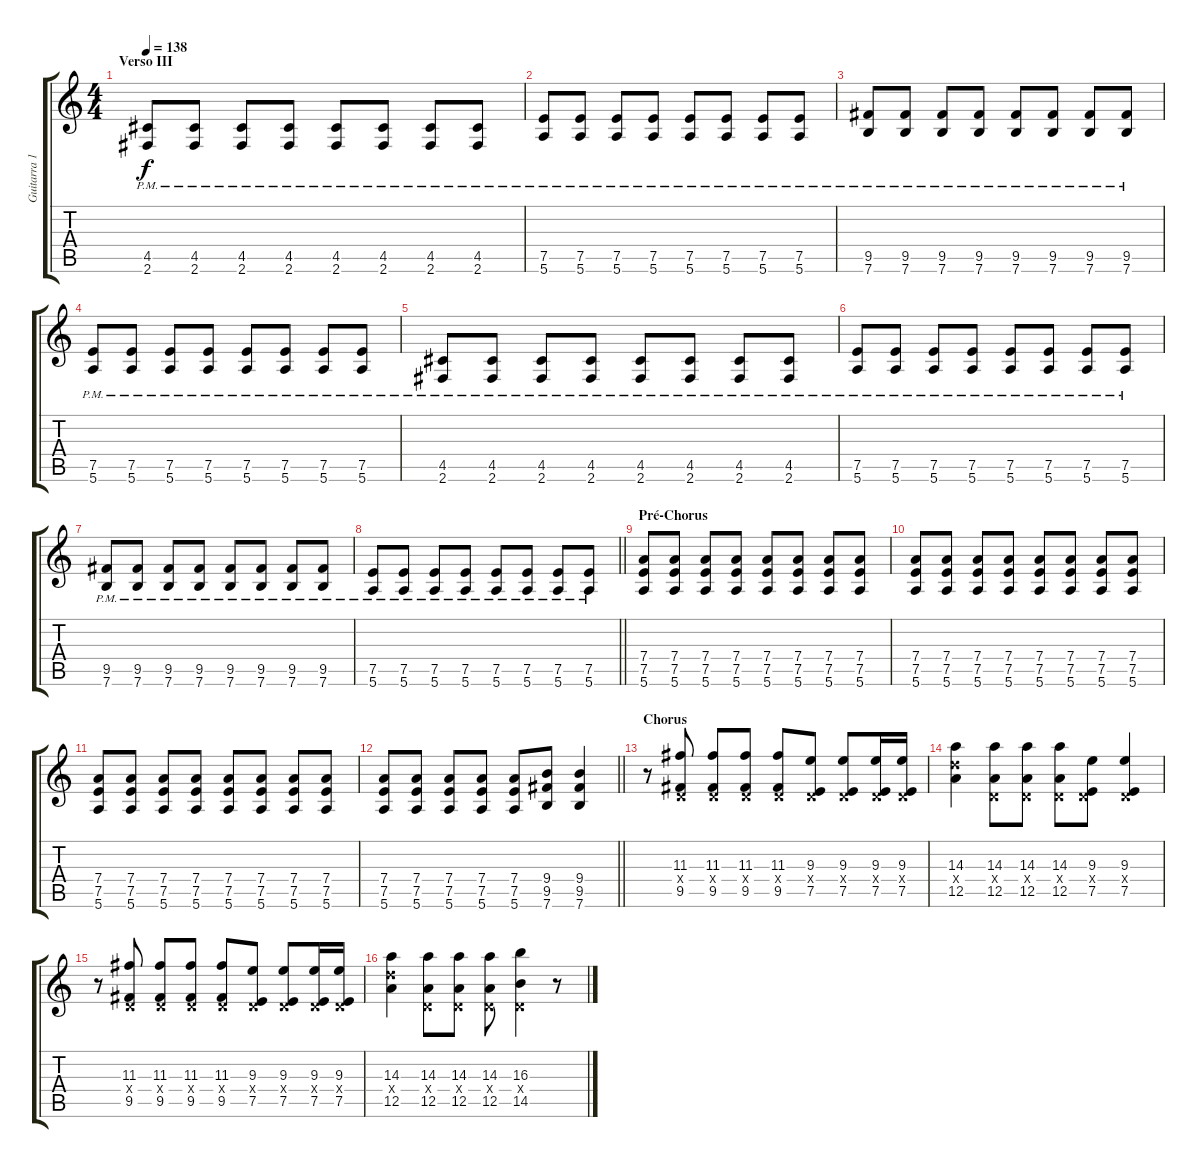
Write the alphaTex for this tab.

\track ("Guitarra 1 - Mathias" "Guitarra 1") {instrument overdrivenguitar}
\staff {score tabs}
\tuning (E4 B3 G3 D3 A2 E2) {hide}
\ts (4 4)
\section ("" "Verso III")
\tempo 138
\clef g2
\ks c
(4.5{pm} 2.6{pm}).8{dy f} (4.5{pm} 2.6{pm}).8 (4.5{pm} 2.6{pm}).8 (4.5{pm} 2.6{pm}).8 (4.5{pm} 2.6{pm}).8 (4.5{pm} 2.6{pm}).8 (4.5{pm} 2.6{pm}).8 (4.5{pm} 2.6{pm}).8 |
(7.5{pm} 5.6{pm}).8 (7.5{pm} 5.6{pm}).8 (7.5{pm} 5.6{pm}).8 (7.5{pm} 5.6{pm}).8 (7.5{pm} 5.6{pm}).8 (7.5{pm} 5.6{pm}).8 (7.5{pm} 5.6{pm}).8 (7.5{pm} 5.6{pm}).8 |
(9.5{pm} 7.6{pm}).8 (9.5{pm} 7.6{pm}).8 (9.5{pm} 7.6{pm}).8 (9.5{pm} 7.6{pm}).8 (9.5{pm} 7.6{pm}).8 (9.5{pm} 7.6{pm}).8 (9.5{pm} 7.6{pm}).8 (9.5{pm} 7.6{pm}).8 |
(7.5{pm} 5.6{pm}).8 (7.5{pm} 5.6{pm}).8 (7.5{pm} 5.6{pm}).8 (7.5{pm} 5.6{pm}).8 (7.5{pm} 5.6{pm}).8 (7.5{pm} 5.6{pm}).8 (7.5{pm} 5.6{pm}).8 (7.5{pm} 5.6{pm}).8 |
(4.5{pm} 2.6{pm}).8 (4.5{pm} 2.6{pm}).8 (4.5{pm} 2.6{pm}).8 (4.5{pm} 2.6{pm}).8 (4.5{pm} 2.6{pm}).8 (4.5{pm} 2.6{pm}).8 (4.5{pm} 2.6{pm}).8 (4.5{pm} 2.6{pm}).8 |
(7.5{pm} 5.6{pm}).8 (7.5{pm} 5.6{pm}).8 (7.5{pm} 5.6{pm}).8 (7.5{pm} 5.6{pm}).8 (7.5{pm} 5.6{pm}).8 (7.5{pm} 5.6{pm}).8 (7.5{pm} 5.6{pm}).8 (7.5{pm} 5.6{pm}).8 |
(9.5{pm} 7.6{pm}).8 (9.5{pm} 7.6{pm}).8 (9.5{pm} 7.6{pm}).8 (9.5{pm} 7.6{pm}).8 (9.5{pm} 7.6{pm}).8 (9.5{pm} 7.6{pm}).8 (9.5{pm} 7.6{pm}).8 (9.5{pm} 7.6{pm}).8 |
\barLineRight lightlight
(7.5{pm} 5.6{pm}).8 (7.5{pm} 5.6{pm}).8 (7.5{pm} 5.6{pm}).8 (7.5{pm} 5.6{pm}).8 (7.5{pm} 5.6{pm}).8 (7.5{pm} 5.6{pm}).8 (7.5{pm} 5.6{pm}).8 (7.5{pm} 5.6{pm}).8 |
\section ("" "Pré-Chorus")
(7.4 7.5 5.6).8 (7.4 7.5 5.6).8 (7.4 7.5 5.6).8 (7.4 7.5 5.6).8 (7.4 7.5 5.6).8 (7.4 7.5 5.6).8 (7.4 7.5 5.6).8 (7.4 7.5 5.6).8 |
(7.4 7.5 5.6).8 (7.4 7.5 5.6).8 (7.4 7.5 5.6).8 (7.4 7.5 5.6).8 (7.4 7.5 5.6).8 (7.4 7.5 5.6).8 (7.4 7.5 5.6).8 (7.4 7.5 5.6).8 |
(7.4 7.5 5.6).8 (7.4 7.5 5.6).8 (7.4 7.5 5.6).8 (7.4 7.5 5.6).8 (7.4 7.5 5.6).8 (7.4 7.5 5.6).8 (7.4 7.5 5.6).8 (7.4 7.5 5.6).8 |
\barLineRight lightlight
(7.4 7.5 5.6).8 (7.4 7.5 5.6).8 (7.4 7.5 5.6).8 (7.4 7.5 5.6).8 (7.4 7.5 5.6).8 (9.4 9.5 7.6).8 (9.4 9.5 7.6).4 |
\section ("" "Chorus")
r.8 (11.3 0.4{x} 9.5).8 (11.3 0.4{x} 9.5).8 (11.3 0.4{x} 9.5).8 (11.3 0.4{x} 9.5).8 (9.3 0.4{x} 7.5).8 (9.3 0.4{x} 7.5).8 (9.3 0.4{x} 7.5).16 (9.3 0.4{x} 7.5).16 |
(14.3 12.4{x} 12.5).4 (14.3 0.4{x} 12.5).8 (14.3 0.4{x} 12.5).8 (14.3 0.4{x} 12.5).8 (9.3 0.4{x} 7.5).8 (9.3 0.4{x} 7.5).4 |
r.8 (11.3 0.4{x} 9.5).8 (11.3 0.4{x} 9.5).8 (11.3 0.4{x} 9.5).8 (11.3 0.4{x} 9.5).8 (9.3 0.4{x} 7.5).8 (9.3 0.4{x} 7.5).8 (9.3 0.4{x} 7.5).16 (9.3 0.4{x} 7.5).16 |
(14.3 12.4{x} 12.5).4 (14.3 0.4{x} 12.5).8 (14.3 0.4{x} 12.5).8 (14.3 0.4{x} 12.5).8 (16.3 0.4{x} 14.5).4 r.8
